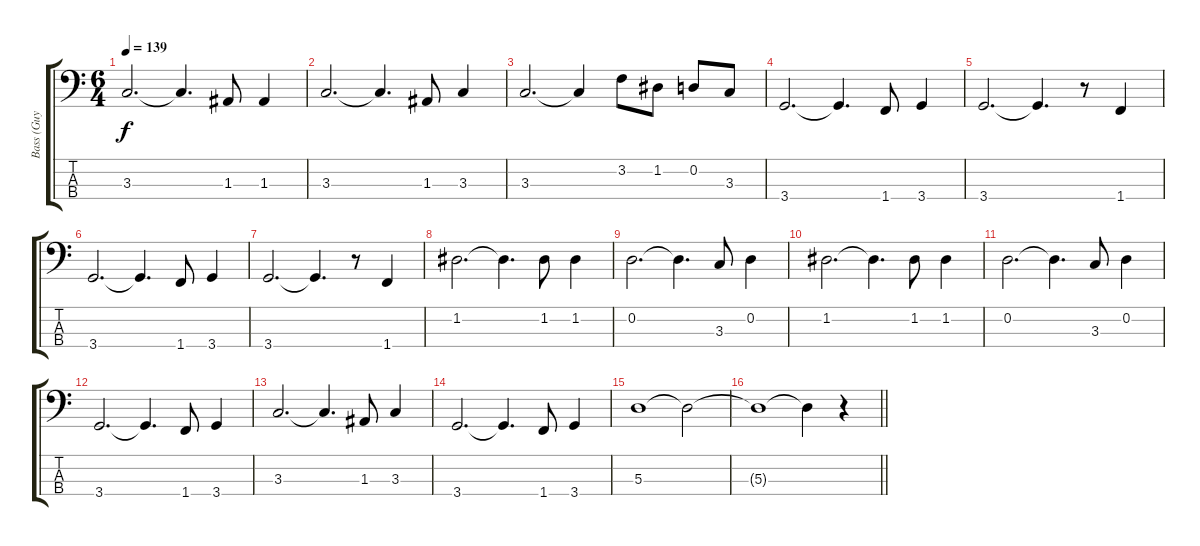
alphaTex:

\track ("Bass (Guy Pratt)" "Bass (Guy ") {instrument electricbassfinger}
\staff {score tabs}
\tuning (G2 D2 A1 E1) {hide}
\ts (6 4)
\tempo 139
\clef f4
\ks c
3.3.2{d dy f} 3.3{t}.4{d} 1.3.8 1.3.4 |
3.3.2{d} 3.3{t}.4{d} 1.3.8 3.3.4 |
3.3.2{d} 3.3{t}.4 3.2.8 1.2.8 0.2.8 3.3.8 |
3.4.2{d} 3.4{t}.4{d} 1.4.8 3.4.4 |
3.4.2{d} 3.4{t}.4{d} r.8 1.4.4 |
3.4.2{d} 3.4{t}.4{d} 1.4.8 3.4.4 |
3.4.2{d} 3.4{t}.4{d} r.8 1.4.4 |
1.2.2{d} 1.2{t}.4{d} 1.2.8 1.2.4 |
0.2.2{d} 0.2{t}.4{d} 3.3.8 0.2.4 |
1.2.2{d} 1.2{t}.4{d} 1.2.8 1.2.4 |
0.2.2{d} 0.2{t}.4{d} 3.3.8 0.2.4 |
3.4.2{d} 3.4{t}.4{d} 1.4.8 3.4.4 |
3.3.2{d} 3.3{t}.4{d} 1.3.8 3.3.4 |
3.4.2{d} 3.4{t}.4{d} 1.4.8 3.4.4 |
5.3.1 5.3{t}.2 |
\barLineRight lightlight
5.3{t}.1 5.3{t}.4 r.4
